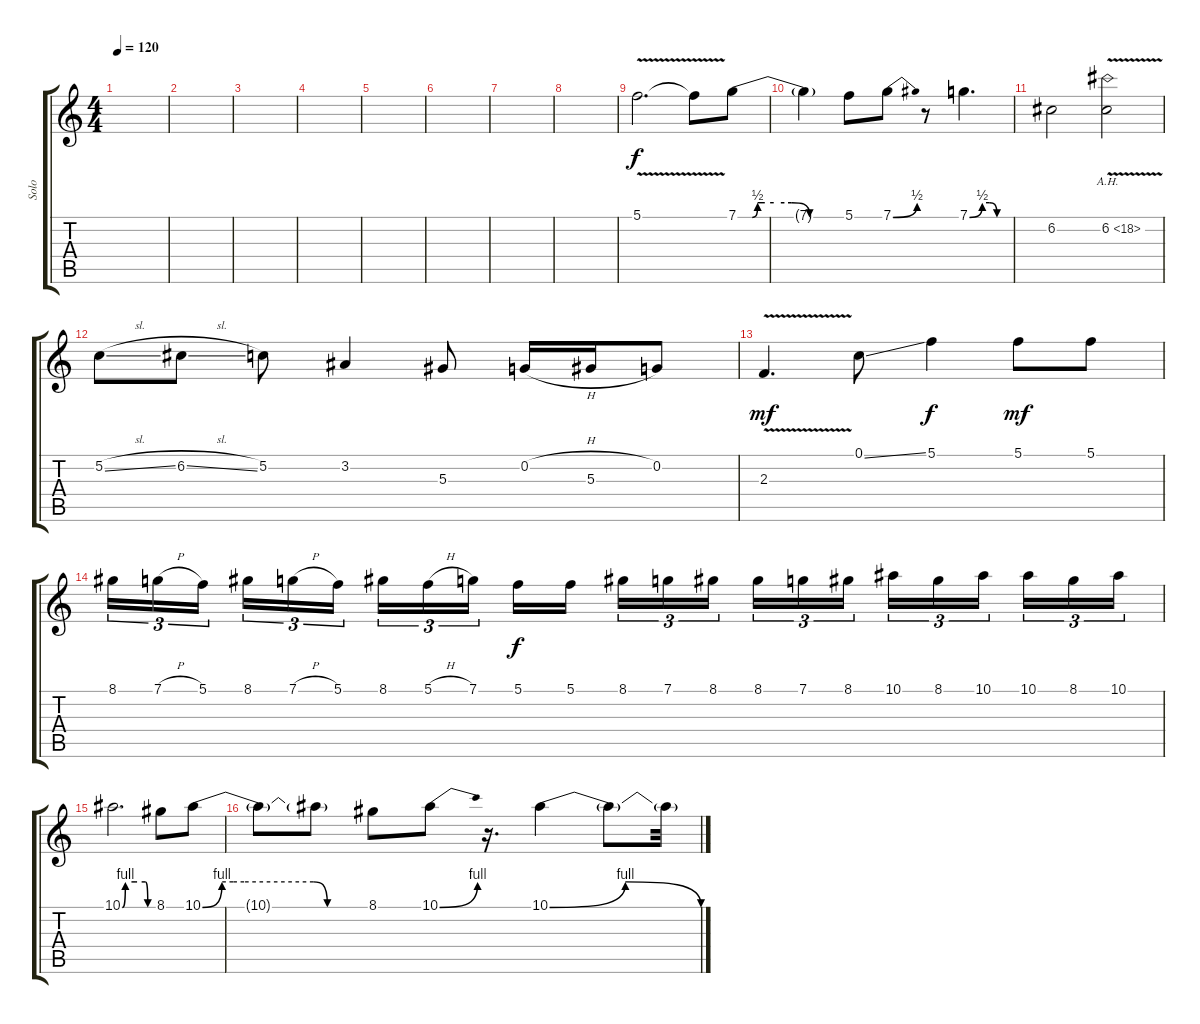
\track ("Solo" "Solo") {instrument distortionguitar}
\staff {score tabs}
\tuning (C4 G3 Eb3 Bb2 F2 C2) {hide}
\ts (4 4)
\tempo 120
\clef g2
\ks c
|
|
|
|
|
|
|
|
5.1{v}.2{d} 5.1{t}.8 7.1{be (custom 0 0 8 0 11 2 15 2 20 2 30 2 40 0 60 0)}.8 |
7.1{t}.4 5.1.8 7.1{be (bend 0 0 60 2)}.8 r.8 7.1{be (custom 0 0 19 2 30 2 41 0 60 0)}.4{d} |
6.2.2 6.2{ah 12 v}.2 |
5.2{sl}.8 6.2{sl}.8 5.2.8 3.2.4 5.3.8 0.2{h}.16 5.3.16 0.2.8 |
2.3{v}.4{d dy mf} 0.1{ss}.8 5.1.4{dy f} 5.1.8{dy mf} 5.1.8 |
8.1.16{tu (3 2)} 7.1{h}.16{tu (3 2)} 5.1.16{tu (3 2) beam splitsecondary} 8.1.16{tu (3 2)} 7.1{h}.16{tu (3 2)} 5.1.16{tu (3 2)} 8.1.16{tu (3 2)} 5.1{h}.16{tu (3 2)} 7.1.16{tu (3 2) beam splitsecondary} 5.1.16{dy f} 5.1.16 8.1.16{tu (3 2)} 7.1.16{tu (3 2)} 8.1.16{tu (3 2) beam splitsecondary} 8.1.16{tu (3 2)} 7.1.16{tu (3 2)} 8.1.16{tu (3 2)} 10.1.16{tu (3 2)} 8.1.16{tu (3 2)} 10.1.16{tu (3 2) beam splitsecondary} 10.1.16{tu (3 2)} 8.1.16{tu (3 2)} 10.1.16{tu (3 2)} |
10.1{be (custom 0 0 6 4 25 4 29 4 45 4 50 0 60 0)}.2{d} 8.1.8 10.1{be (custom 0 0 7 4 11 4 15 4 40 4 45 0 60 0)}.8 |
10.1{t}.8 10.1{t}.8 8.1.8 10.1{be (bend 0 0 60 4)}.8 r.16{d} 10.1{be (bendrelease 0 0 10 4 30 4 60 0)}.4 10.1{t}.8 10.1{t}.32
